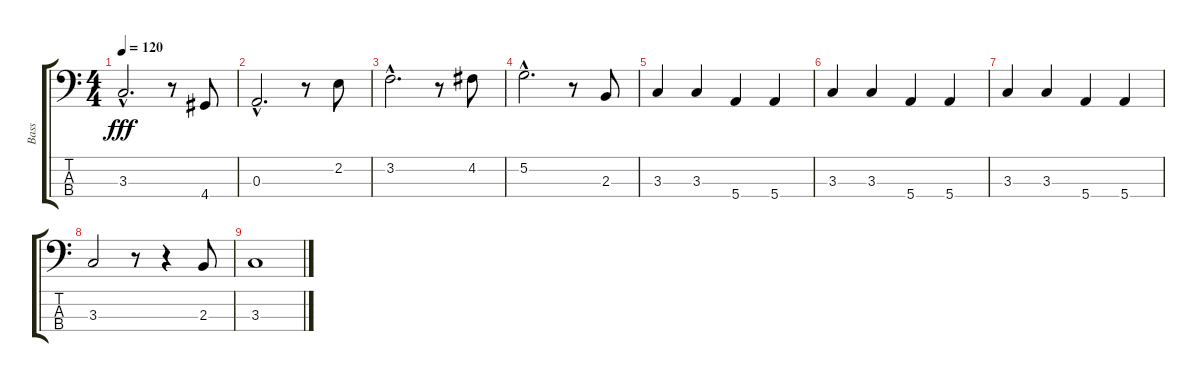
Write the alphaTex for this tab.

\track ("Bass" "Bass") {instrument electricguitarmuted}
\staff {score tabs}
\tuning (G2 D2 A1 E1) {hide}
\ts (4 4)
\tempo 120
\clef f4
\ks c
3.3{hac}.2{d dy fff} r.8 4.4.8 |
0.3{hac}.2{d} r.8 2.2.8 |
3.2{hac}.2{d} r.8 4.2.8 |
5.2{hac}.2{d} r.8 2.3.8 |
3.3.4 3.3.4 5.4.4 5.4.4 |
3.3.4 3.3.4 5.4.4 5.4.4 |
3.3.4 3.3.4 5.4.4 5.4.4 |
3.3.2 r.8 r.4 2.3.8 |
3.3.1
